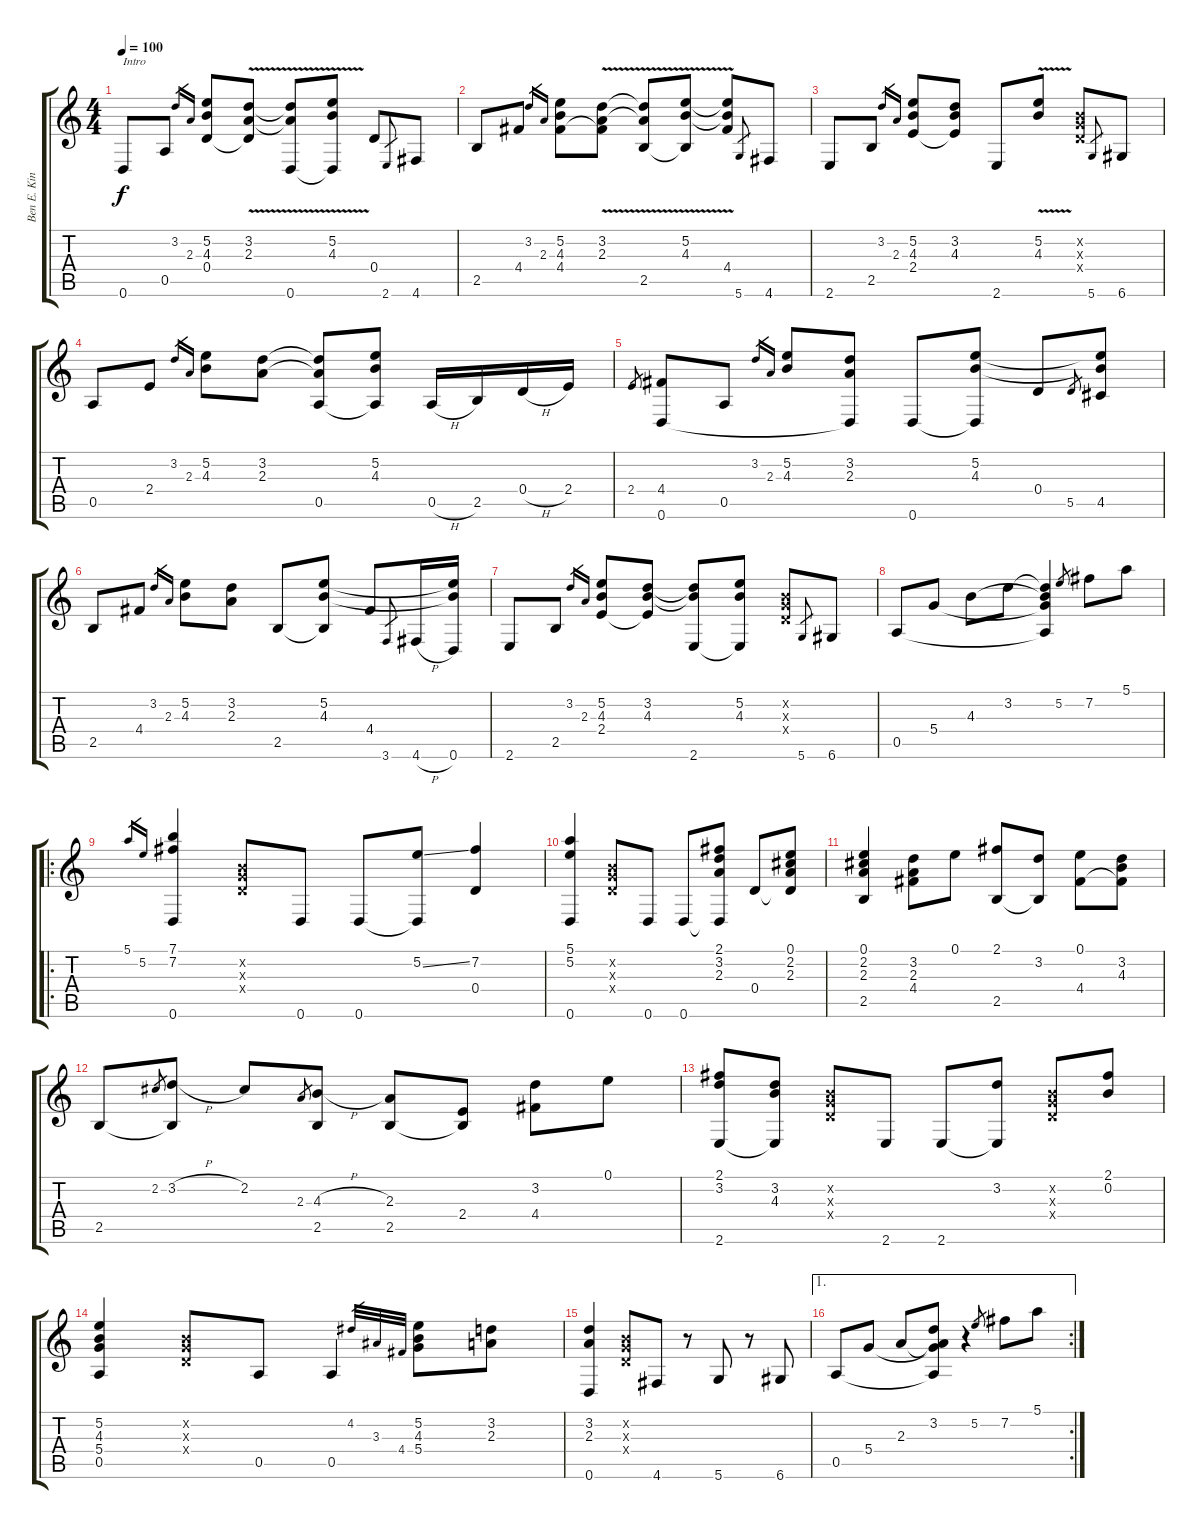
\track ("Ben E. King" "Ben E. Kin") {instrument acousticguitarnylon}
\staff {score tabs}
\tuning (E4 B3 G3 D3 A2 D2) {hide}
\ts (4 4)
\tempo 100
\clef g2
\ks c
0.6.8{txt "Intro" dy f instrument acousticguitarnylon} 0.5.8 3.2.16{gr} 2.3.16{gr} (5.2 4.3 0.4).8 (3.2 2.3{v} 0.4{t}).8 (3.2{t} 2.3{t} 0.6).8 (5.2{v} 4.3 0.6{t}).8 0.4.8 2.6.8{gr} 4.6.8 |
2.5.8 4.4.8 3.2.16{gr} 2.3.16{gr} (5.2 4.3 4.4).8 (3.2 2.3{v} 4.4{t}).8 (3.2{t} 2.3{t} 2.5).8 (5.2 4.3{v} 2.5{t}).8 (5.2{t} 4.3{t} 4.4).8 5.6.8{gr} 4.6.8 |
2.6.8 2.5.8 3.2.16{gr} 2.3.16{gr} (5.2 4.3 2.4).8 (3.2 4.3 2.4{t}).8 2.6.8 (5.2 4.3{v}).8 (0.2{x} 0.3{x} 0.4{x}).8 5.6.8{gr} 6.6.8 |
0.5.8 2.4.8 3.2.16{gr} 2.3.16{gr} (5.2 4.3).8 (3.2 2.3).8 (3.2{t} 2.3{t} 0.5).8 (5.2 4.3 0.5{t}).8 0.5{h}.16 2.5.16 0.4{h}.16 2.4.16 |
2.4.8{gr} (4.4 0.6).8 0.5.8 3.2.16{gr} 2.3.16{gr} (5.2 4.3).8 (3.2 2.3 0.6{t}).8 0.6.8 (5.2 4.3 0.6{t}).8 0.4.8 5.5.8{gr} (5.2{t} 4.3{t} 4.5).8 |
2.5.8 4.4.8 3.2.16{gr} 2.3.16{gr} (5.2 4.3).8 (3.2 2.3).8 2.5.8 (5.2 4.3 2.5{t}).8 4.4.8 3.6.8{gr} 4.6{h}.16 (5.2{t} 4.3{t} 0.6).16 |
2.6.8 2.5.8 3.2.16{gr} 2.3.16{gr} (5.2 4.3 2.4).8 (3.2 4.3 2.4{t}).8 (3.2{t} 4.3{t} 2.6).8 (5.2 4.3 2.6{t}).8 (0.2{x} 0.3{x} 0.4{x}).8 5.6.8{gr} 6.6.8 |
0.5.8 5.4.8 4.3.8 3.2.8 (3.2{t} 4.3{t} 5.4{t} 0.5{t}).4 5.2.8{gr} 7.2.8 5.1.8 |
\ro
5.1.16{gr} 5.2.16{gr} (7.1 7.2 0.6).4 (0.2{x} 0.3{x} 0.4{x}).8 0.6.8 0.6.8 (5.2{ss} 0.6{t}).8 (7.2 0.4).4 |
(5.1 5.2 0.6).4 (0.2{x} 0.3{x} 0.4{x}).8 0.6.8 0.6.8 (2.1 3.2 2.3 0.6{t}).8 0.4.8 (0.1 2.2 2.3 0.4{t}).8 |
(0.1 2.2 2.3 2.5).4 (3.2 2.3 4.4).8 0.1.8 (2.1 2.5).8 (3.2 2.5{t}).8 (0.1 4.4).8 (3.2 4.3 4.4{t}).8 |
2.5.8 2.2.8{gr} (3.2{h} 2.5{t}).8 2.2.8 2.3.8{gr} (4.3{h} 2.5).8 (2.3 2.5).8 (2.4 2.5{t}).8 (3.2 4.4).8 0.1.8 |
(2.1 3.2 2.6).8 (3.2 4.3 2.6{t}).8 (0.2{x} 0.3{x} 0.4{x}).8 2.6.8 2.6.8 (3.2 2.6{t}).8 (0.2{x} 0.3{x} 0.4{x}).8 (2.1 0.2).8 |
(5.2 4.3 5.4 0.5).4 (0.2{x} 0.3{x} 0.4{x}).8 0.5.8 0.5.4 4.2.32{gr} 3.3.32{gr} 4.4.32{gr} (5.2 4.3 5.4).8 (3.2 2.3).8 |
(3.2 2.3 0.6).4 (0.2{x} 0.3{x} 0.4{x}).8 4.6.8 r.8 5.6.8 r.8 6.6.8 |
\ae 1
\rc 2
0.5.8 5.4.8 2.3.8 (3.2 2.3{t} 5.4{t} 0.5{t}).8 r.4 5.2.8{gr} 7.2.8 5.1.8
